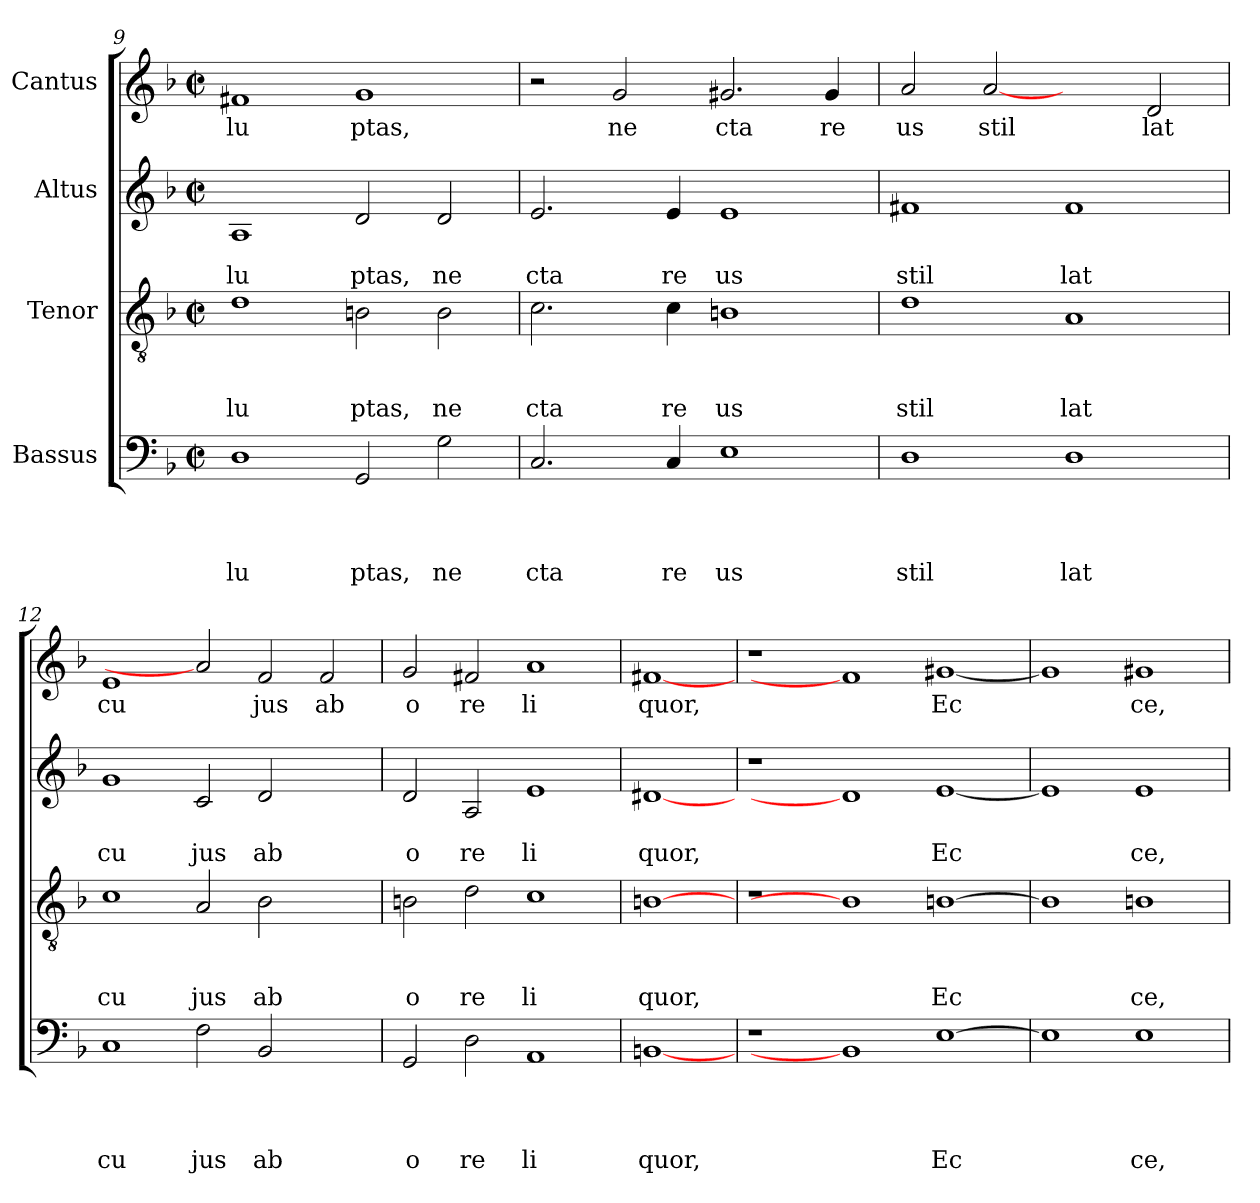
**kern	**text	**text	**text	**text	**kern	**text	**text	**text	**kern	**text	**text	**kern	**text
*part4	*part4	*part4	*part4	*part4	*part3	*part3	*part3	*part3	*part2	*part2	*part2	*part1	*part1
*staff4	*staff4	*staff4	*staff4	*staff4	*staff3	*staff3	*staff3	*staff3	*staff2	*staff2	*staff2	*staff1	*staff1
*I"Bassus	*	*	*	*	*I"Tenor	*	*	*	*I"Altus	*	*	*I"Cantus	*
*clefF4	*	*	*	*	*clefGv2	*	*	*	*clefG2	*	*	*clefG2	*
*k[b-]	*	*	*	*	*k[b-]	*	*	*	*k[b-]	*	*	*k[b-]	*
*F:	*	*	*	*	*F:	*	*	*	*F:	*	*	*F:	*
*M2/2	*	*	*	*	*M2/2	*	*	*	*M2/2	*	*	*M2/2	*
*met(c|)	*	*	*	*	*met(c|)	*	*	*	*met(c|)	*	*	*met(c|)	*
=9	=9	=9	=9	=9	=9	=9	=9	=9	=9	=9	=9	=9	=9
!	!	!	!	!LO:LY:b	!	!	!	!LO:LY:b	!	!	!LO:LY:b	!	!LO:LY:b
1D	.	.	.	lu	1d	.	.	lu	1A	.	lu	1f#X	lu
!	!	!	!	!LO:LY:b	!	!	!	!LO:LY:b	!	!	!LO:LY:b	!	!LO:LY:b
2GG/	.	.	.	ptas,	2Bn\	.	.	ptas,	2d/	.	ptas,	1g	ptas,
!	!	!	!	!LO:LY:b	!	!	!	!LO:LY:b	!	!	!LO:LY:b	!	!
2G\	.	.	.	ne	2B\	.	.	ne	2d/	.	ne	.	.
=10	=10	=10	=10	=10	=10	=10	=10	=10	=10	=10	=10	=10	=10
!	!	!	!	!LO:LY:b	!	!	!	!LO:LY:b	!	!	!LO:LY:b	!	!
2.C/	.	.	.	cta	2.c\	.	.	cta	2.e/	.	cta	2r	.
!	!	!	!	!	!	!	!	!	!	!	!	!	!LO:LY:b
.	.	.	.	.	.	.	.	.	.	.	.	2g/	ne
!	!	!	!	!LO:LY:b	!	!	!	!LO:LY:b	!	!	!LO:LY:b	!	!
4C/	.	.	.	re	4c\	.	.	re	4e/	.	re	.	.
!	!	!	!	!LO:LY:b	!	!	!	!LO:LY:b	!	!	!LO:LY:b	!	!LO:LY:b
1E	.	.	.	us	1Bn	.	.	us	1e	.	us	2.g#X/	cta
!	!	!	!	!	!	!	!	!	!	!	!	!	!LO:LY:b
.	.	.	.	.	.	.	.	.	.	.	.	4g#/	re
=11	=11	=11	=11	=11	=11	=11	=11	=11	=11	=11	=11	=11	=11
!	!	!	!	!LO:LY:b	!	!	!	!LO:LY:b	!	!	!LO:LY:b	!	!LO:LY:b
1D	.	.	.	stil	1d	.	.	stil	1f#X	.	stil	2a/	us
!	!	!	!	!	!	!	!	!	!	!	!	!	!LO:LY:b
.	.	.	.	.	.	.	.	.	.	.	.	[2a	stil
!	!	!	!	!LO:LY:b	!	!	!	!LO:LY:b	!	!	!LO:LY:b	!	!
1D	.	.	.	lat	1A	.	.	lat	1f#	.	lat	2ryy	.
!	!	!	!	!	!	!	!	!	!	!	!	!	!LO:LY:b
.	.	.	.	.	.	.	.	.	.	.	.	2d/	lat
=12	=12	=12	=12	=12	=12	=12	=12	=12	=12	=12	=12	=12	=12
!	!	!	!	!LO:LY:b	!	!	!	!LO:LY:b	!	!	!LO:LY:b	!	!LO:LY:b
1C	.	.	.	cu	1c	.	.	cu	1g	.	cu	1e	cu
!	!	!	!	!LO:LY:b	!	!	!	!LO:LY:b	!	!	!LO:LY:b	!	!
2F\	.	.	.	jus	2A/	.	.	jus	2c/	.	jus	2a]	.
!	!	!	!	!LO:LY:b	!	!	!	!LO:LY:b	!	!	!LO:LY:b	!	!LO:LY:b
2BB-/	.	.	.	ab	2B-\	.	.	ab	2d/	.	ab	2f/	jus
!	!	!	!	!	!	!	!	!	!	!	!	!	!LO:LY:b
2ryy	.	.	.	.	2ryy	.	.	.	2ryy	.	.	2f/	ab
=13	=13	=13	=13	=13	=13	=13	=13	=13	=13	=13	=13	=13	=13
!	!	!	!	!LO:LY:b	!	!	!	!LO:LY:b	!	!	!LO:LY:b	!	!LO:LY:b
2GG/	.	.	.	o	2Bn\	.	.	o	2d/	.	o	2g/	o
!	!	!	!	!LO:LY:b	!	!	!	!LO:LY:b	!	!	!LO:LY:b	!	!LO:LY:b
2D\	.	.	.	re	2d\	.	.	re	2A/	.	re	2f#X/	re
!	!	!	!	!LO:LY:b	!	!	!	!LO:LY:b	!	!	!LO:LY:b	!	!LO:LY:b
1AA	.	.	.	li	1c	.	.	li	1e	.	li	1a	li
!!LO:PB:g=z
=14	=14	=14	=14	=14	=14	=14	=14	=14	=14	=14	=14	=14	=14
!	!	!	!	!LO:LY:b	!	!	!	!LO:LY:b	!	!	!LO:LY:b	!	!LO:LY:b
[1BBn	.	.	.	quor,	[1Bn	.	.	quor,	[1d#X	.	quor,	[1f#X	quor,
=15	=15	=15	=15	=15	=15	=15	=15	=15	=15	=15	=15	=15	=15
1r	.	.	.	.	1r	.	.	.	1r	.	.	1r	.
1BB]	.	.	.	.	1B]	.	.	.	1d#]	.	.	1f#]	.
!	!	!	!	!LO:LY:b	!	!	!	!LO:LY:b	!	!	!LO:LY:b	!	!LO:LY:b
[>1E	.	.	.	Ec	[>1Bn	.	.	Ec	[<1e	.	Ec	[<1g#X	Ec
=16	=16	=16	=16	=16	=16	=16	=16	=16	=16	=16	=16	=16	=16
1E]	.	.	.	.	1B]	.	.	.	1e]	.	.	1g#]	.
!	!	!	!	!LO:LY:b	!	!	!	!LO:LY:b	!	!	!LO:LY:b	!	!LO:LY:b
1E	.	.	.	ce,	1Bn	.	.	ce,	1e	.	ce,	1g#X	ce,
=	=	=	=	=	=	=	=	=	=	=	=	=	=
*-	*-	*-	*-	*-	*-	*-	*-	*-	*-	*-	*-	*-	*-
